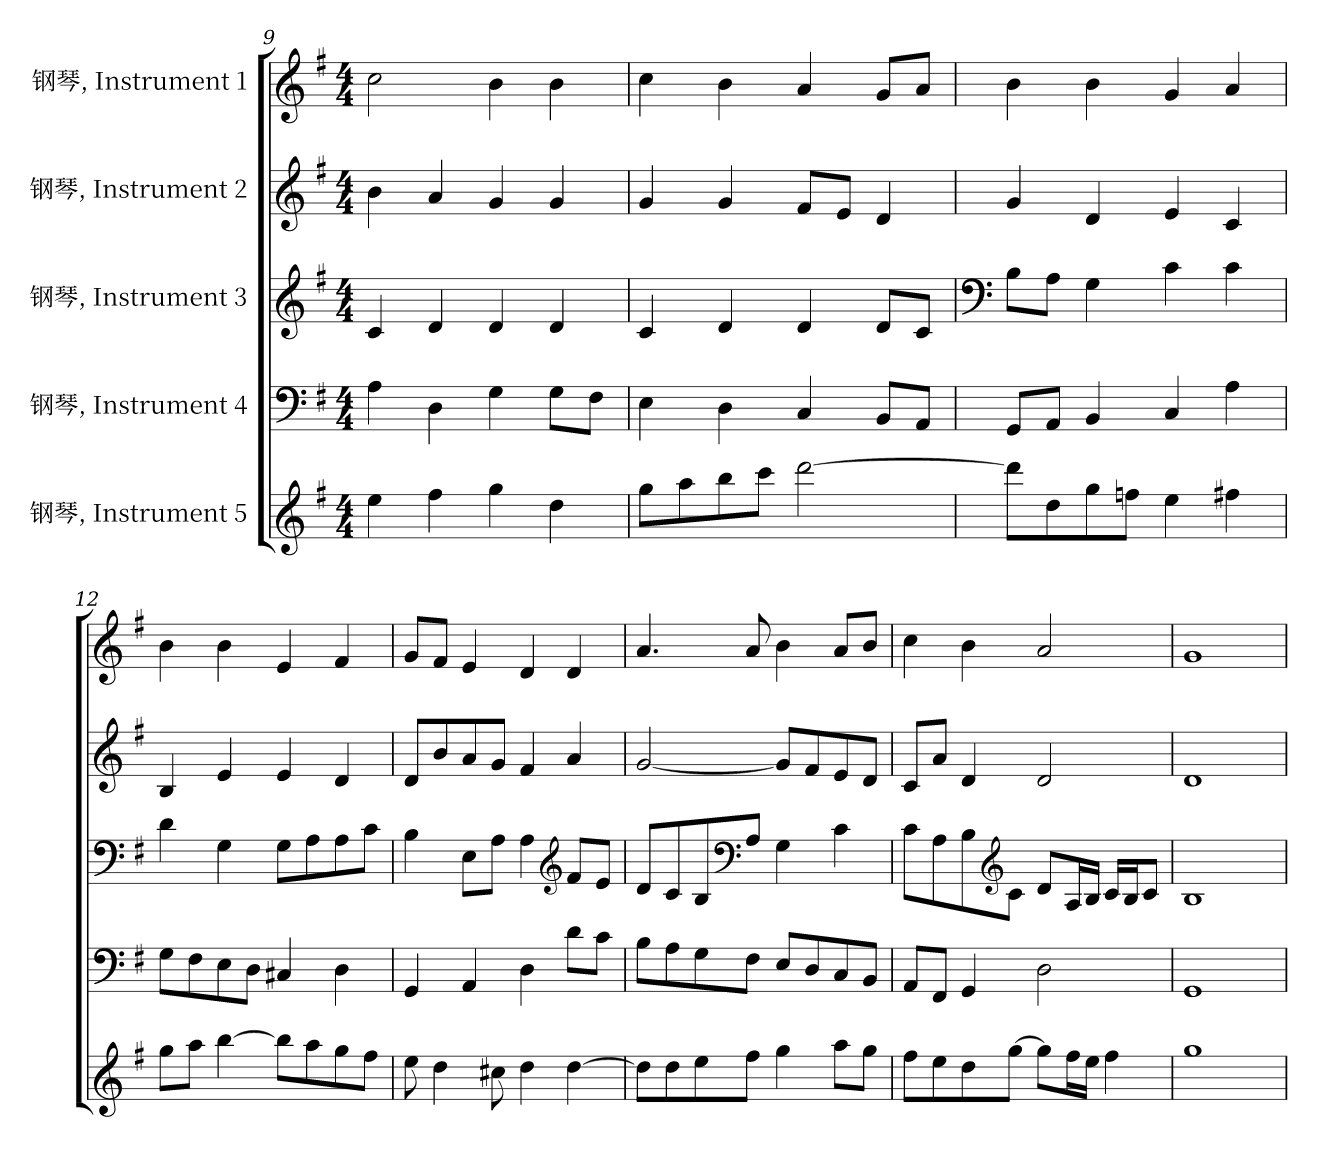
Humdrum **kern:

**kern	**kern	**kern	**kern	**kern
*part5	*part4	*part3	*part2	*part1
*staff5	*staff4	*staff3	*staff2	*staff1
*I"钢琴, Instrument 5	*I"钢琴, Instrument 4	*I"钢琴, Instrument 3	*I"钢琴, Instrument 2	*I"钢琴, Instrument 1
*clefG2	*clefF4	*clefG2	*clefG2	*clefG2
*k[f#]	*k[f#]	*k[f#]	*k[f#]	*k[f#]
*M4/4	*M4/4	*M4/4	*M4/4	*M4/4
=9	=9	=9	=9	=9
4ee\	4A\	4c/	4b\	2cc\
4ff#\	4D\	4d/	4a/	.
4gg\	4G\	4d/	4g/	4b\
4dd\	8G\L	4d/	4g/	4b\
.	8F#\J	.	.	.
!!LO:PB:g=z
=10	=10	=10	=10	=10
8gg\L	4E\	4c/	4g/	4cc\
8aa\	.	.	.	.
8bb\	4D\	4d/	4g/	4b\
8ccc\J	.	.	.	.
[2ddd\	4C/	4d/	8f#/L	4a/
.	.	.	8e/J	.
.	8BB/L	8d/L	4d/	8g/L
.	8AA/J	8c/J	.	8a/J
=11	=11	=11	=11	=11
*	*	*clefF4	*	*
8ddd\L]	8GG/L	8B\L	4g/	4b\
8dd\	8AA/J	8A\J	.	.
8gg\	4BB/	4G\	4d/	4b\
8ffn\J	.	.	.	.
4ee\	4C/	4c\	4e/	4g/
4ff#X\	4A\	4c\	4c/	4a/
=12	=12	=12	=12	=12
8gg\L	8G\L	4d\	4B/	4b\
8aa\J	8F#\	.	.	.
[4bb\	8E\	4G\	4e/	4b\
.	8D\J	.	.	.
8bb\L]	4C#X/	8G\L	4e/	4e/
8aa\	.	8A\	.	.
8gg\	4D\	8A\	4d/	4f#/
8ff#\J	.	8c\J	.	.
=13	=13	=13	=13	=13
8ee\	4GG/	4B\	8d/L	8g/L
4dd\	.	.	8b/	8f#/J
.	4AA/	8E\L	8a/	4e/
8cc#X\	.	8A\J	8g/J	.
4dd\	4D\	4A\	4f#/	4d/
*	*	*clefG2	*	*
[4dd\	8d\L	8f#/L	4a/	4d/
.	8c\J	8e/J	.	.
!!LO:LB:g=z
=14	=14	=14	=14	=14
8dd\L]	8B\L	8d/L	[2g/	4.a/
8dd\	8A\	8c/	.	.
8ee\	8G\	8B/	.	.
*	*	*clefF4	*	*
8ff#\J	8F#\J	8A/J	.	8a/
4gg\	8E/L	4G\	8g/L]	4b\
.	8D/	.	8f#/	.
8aa\L	8C/	4c\	8e/	8a/L
8gg\J	8BB/J	.	8d/J	8b/J
=15	=15	=15	=15	=15
8ff#\L	8AA/L	8c\L	8c/L	4cc\
8ee\	8FF#/J	8A\	8a/J	.
8dd\	4GG/	8B\	4d/	4b\
*	*	*clefG2	*	*
[8gg\J	.	8c\J	.	.
8gg\L]	2D\	8d/L	2d/	2a/
16ff#\L	.	16A/L	.	.
16ee\JJ	.	16B/JJ	.	.
4ff#\	.	16c/LL	.	.
.	.	16B/J	.	.
.	.	8c/J	.	.
=16	=16	=16	=16	=16
1gg	1GG	1B	1d	1g
=	=	=	=	=
*-	*-	*-	*-	*-
